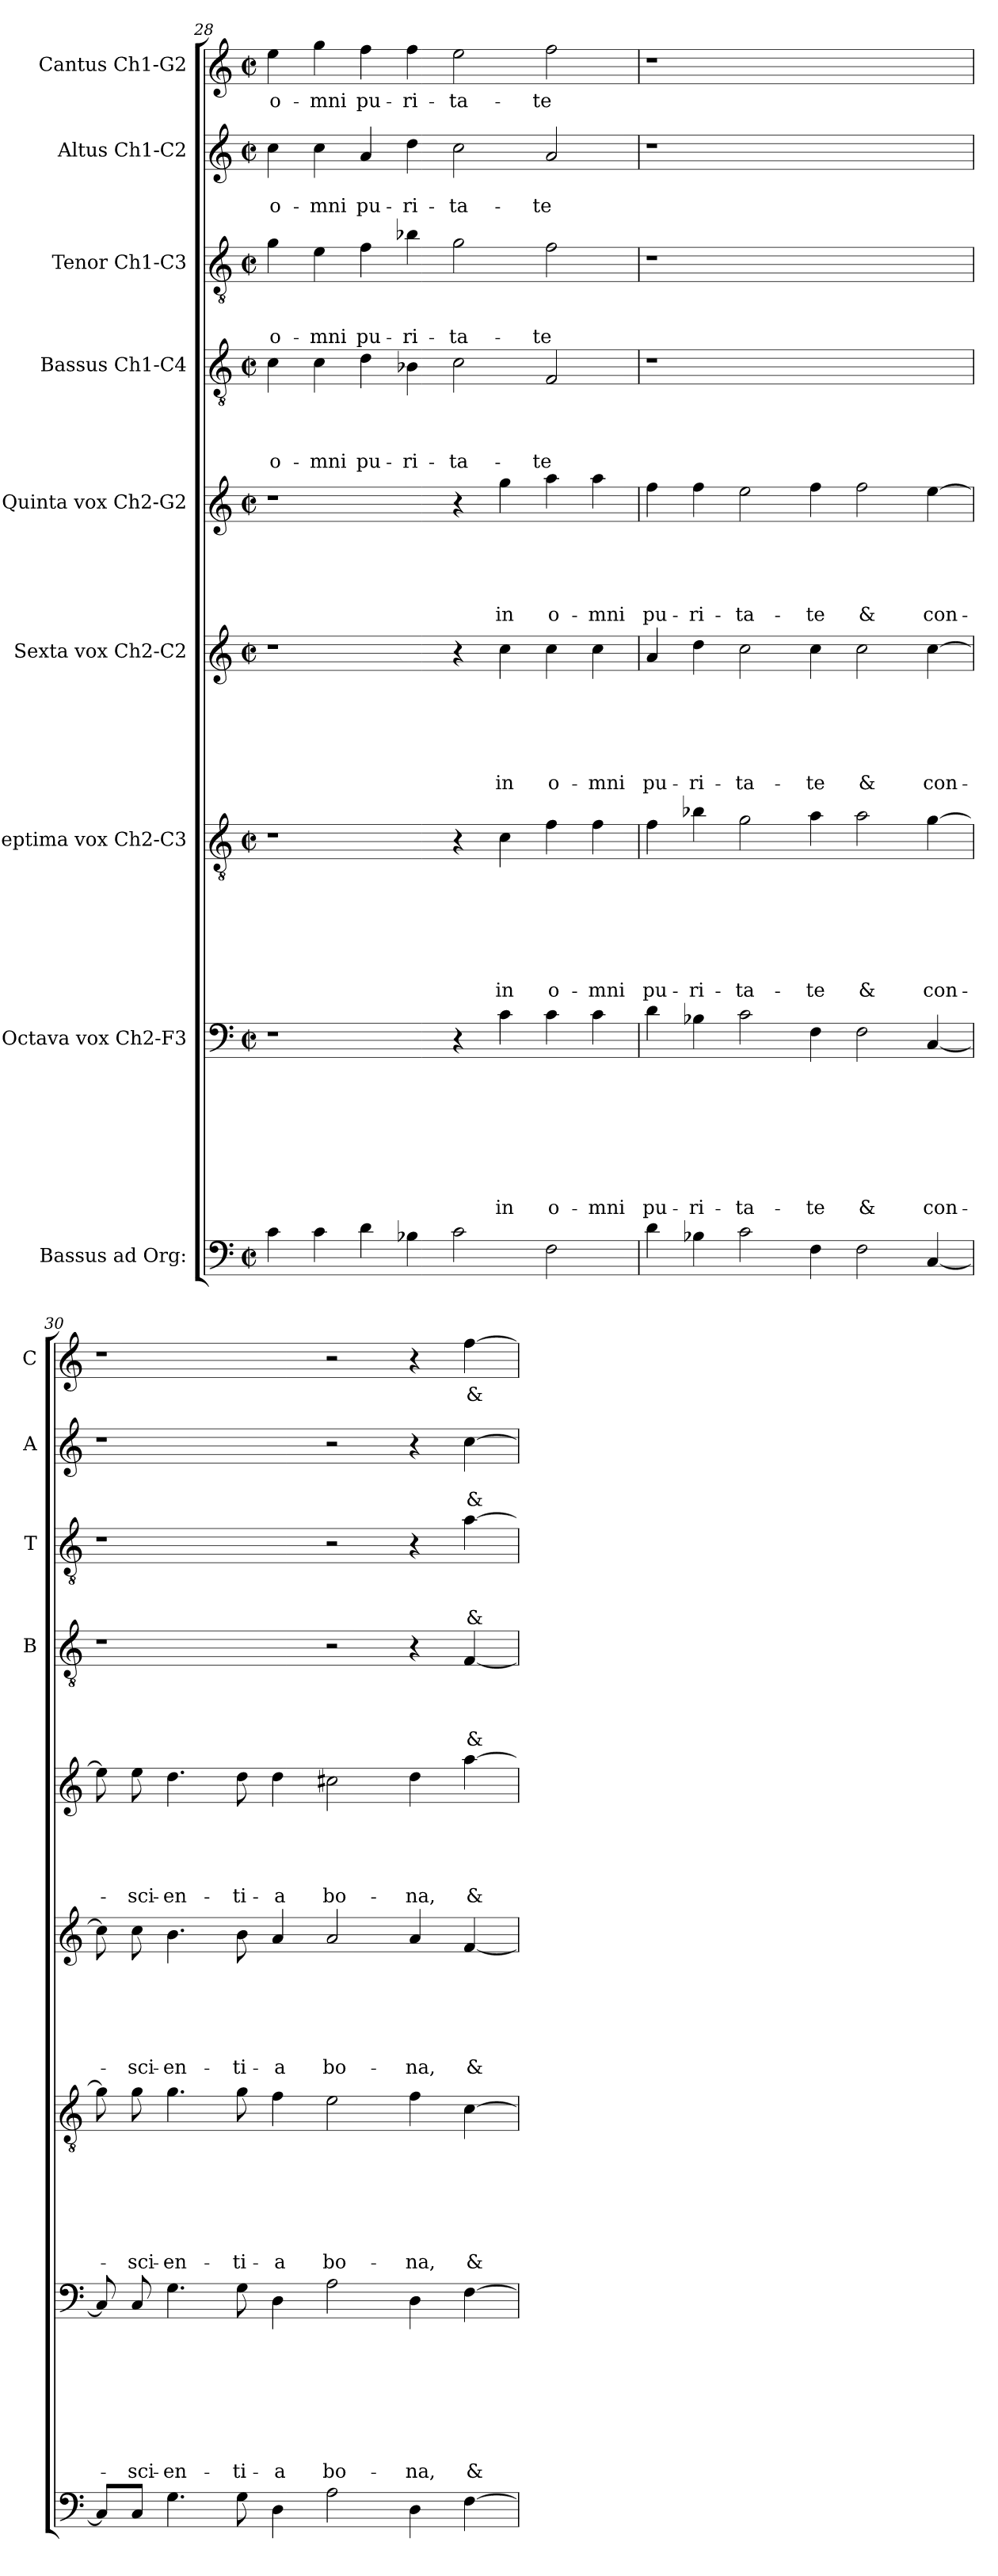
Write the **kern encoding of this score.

**kern	**kern	**text	**text	**text	**text	**text	**text	**text	**text	**kern	**text	**text	**text	**text	**text	**text	**text	**kern	**text	**text	**text	**text	**text	**text	**kern	**text	**text	**text	**text	**text	**kern	**text	**text	**text	**text	**kern	**text	**text	**text	**kern	**text	**text	**kern	**text
*part9	*part8	*part8	*part8	*part8	*part8	*part8	*part8	*part8	*part8	*part7	*part7	*part7	*part7	*part7	*part7	*part7	*part7	*part6	*part6	*part6	*part6	*part6	*part6	*part6	*part5	*part5	*part5	*part5	*part5	*part5	*part4	*part4	*part4	*part4	*part4	*part3	*part3	*part3	*part3	*part2	*part2	*part2	*part1	*part1
*staff9	*staff8	*staff8	*staff8	*staff8	*staff8	*staff8	*staff8	*staff8	*staff8	*staff7	*staff7	*staff7	*staff7	*staff7	*staff7	*staff7	*staff7	*staff6	*staff6	*staff6	*staff6	*staff6	*staff6	*staff6	*staff5	*staff5	*staff5	*staff5	*staff5	*staff5	*staff4	*staff4	*staff4	*staff4	*staff4	*staff3	*staff3	*staff3	*staff3	*staff2	*staff2	*staff2	*staff1	*staff1
*I"Bassus ad Org:	*I"Octava vox Ch2-F3	*	*	*	*	*	*	*	*	*I"Septima vox Ch2-C3	*	*	*	*	*	*	*	*I"Sexta vox Ch2-C2	*	*	*	*	*	*	*I"Quinta vox Ch2-G2	*	*	*	*	*	*I"Bassus Ch1-C4	*	*	*	*	*I"Tenor Ch1-C3	*	*	*	*I"Altus Ch1-C2	*	*	*I"Cantus Ch1-G2	*
*	*	*	*	*	*	*	*	*	*	*	*	*	*	*	*	*	*	*	*	*	*	*	*	*	*	*	*	*	*	*	*I'B	*	*	*	*	*I'T	*	*	*	*I'A	*	*	*I'C	*
*clefF4	*clefF4	*	*	*	*	*	*	*	*	*clefGv2	*	*	*	*	*	*	*	*clefG2	*	*	*	*	*	*	*clefG2	*	*	*	*	*	*clefGv2	*	*	*	*	*clefGv2	*	*	*	*clefG2	*	*	*clefG2	*
*k[]	*k[]	*	*	*	*	*	*	*	*	*k[]	*	*	*	*	*	*	*	*k[]	*	*	*	*	*	*	*k[]	*	*	*	*	*	*k[]	*	*	*	*	*k[]	*	*	*	*k[]	*	*	*k[]	*
*C:	*C:	*	*	*	*	*	*	*	*	*C:	*	*	*	*	*	*	*	*C:	*	*	*	*	*	*	*C:	*	*	*	*	*	*C:	*	*	*	*	*C:	*	*	*	*C:	*	*	*C:	*
*M2/2	*M2/2	*	*	*	*	*	*	*	*	*M2/2	*	*	*	*	*	*	*	*M2/2	*	*	*	*	*	*	*M2/2	*	*	*	*	*	*M2/2	*	*	*	*	*M2/2	*	*	*	*M2/2	*	*	*M2/2	*
*met(c|)	*met(c|)	*	*	*	*	*	*	*	*	*met(c|)	*	*	*	*	*	*	*	*met(c|)	*	*	*	*	*	*	*met(c|)	*	*	*	*	*	*met(c|)	*	*	*	*	*met(c|)	*	*	*	*met(c|)	*	*	*met(c|)	*
=28	=28	=28	=28	=28	=28	=28	=28	=28	=28	=28	=28	=28	=28	=28	=28	=28	=28	=28	=28	=28	=28	=28	=28	=28	=28	=28	=28	=28	=28	=28	=28	=28	=28	=28	=28	=28	=28	=28	=28	=28	=28	=28	=28	=28
!	!	!	!	!	!	!	!	!	!	!	!	!	!	!	!	!	!	!	!	!	!	!	!	!	!	!	!	!	!	!	!	!	!	!	!LO:LY:b	!	!	!	!LO:LY:b	!	!	!LO:LY:b	!	!LO:LY:b
4c\	1r	.	.	.	.	.	.	.	.	1r	.	.	.	.	.	.	.	1r	.	.	.	.	.	.	1r	.	.	.	.	.	4c\	.	.	.	o-	4g\	.	.	o-	4cc\	.	o-	4ee\	o-
!	!	!	!	!	!	!	!	!	!	!	!	!	!	!	!	!	!	!	!	!	!	!	!	!	!	!	!	!	!	!	!	!	!	!	!LO:LY:b	!	!	!	!LO:LY:b	!	!	!LO:LY:b	!	!LO:LY:b
4c\	.	.	.	.	.	.	.	.	.	.	.	.	.	.	.	.	.	.	.	.	.	.	.	.	.	.	.	.	.	.	4c\	.	.	.	-mni	4e\	.	.	-mni	4cc\	.	-mni	4gg\	-mni
!	!	!	!	!	!	!	!	!	!	!	!	!	!	!	!	!	!	!	!	!	!	!	!	!	!	!	!	!	!	!	!	!	!	!	!LO:LY:b	!	!	!	!LO:LY:b	!	!	!LO:LY:b	!	!LO:LY:b
4d\	.	.	.	.	.	.	.	.	.	.	.	.	.	.	.	.	.	.	.	.	.	.	.	.	.	.	.	.	.	.	4d\	.	.	.	pu-	4f\	.	.	pu-	4a/	.	pu-	4ff\	pu-
!	!	!	!	!	!	!	!	!	!	!	!	!	!	!	!	!	!	!	!	!	!	!	!	!	!	!	!	!	!	!	!	!	!	!	!LO:LY:b	!	!	!	!LO:LY:b	!	!	!LO:LY:b	!	!LO:LY:b
4B-X\	.	.	.	.	.	.	.	.	.	.	.	.	.	.	.	.	.	.	.	.	.	.	.	.	.	.	.	.	.	.	4B-X\	.	.	.	-ri-	4b-X\	.	.	-ri-	4dd\	.	-ri-	4ff\	-ri-
!	!	!	!	!	!	!	!	!	!	!	!	!	!	!	!	!	!	!	!	!	!	!	!	!	!	!	!	!	!	!	!	!	!	!	!LO:LY:b	!	!	!	!LO:LY:b	!	!	!LO:LY:b	!	!LO:LY:b
2c\	4r	.	.	.	.	.	.	.	.	4r	.	.	.	.	.	.	.	4r	.	.	.	.	.	.	4r	.	.	.	.	.	2c\	.	.	.	-ta-	2g\	.	.	-ta-	2cc\	.	-ta-	2ee\	-ta-
!	!	!	!	!	!	!	!	!	!LO:LY:b	!	!	!	!	!	!	!	!LO:LY:b	!	!	!	!	!	!	!LO:LY:b	!	!	!	!	!	!LO:LY:b	!	!	!	!	!	!	!	!	!	!	!	!	!	!
.	4c\	.	.	.	.	.	.	.	in	4c\	.	.	.	.	.	.	in	4cc\	.	.	.	.	.	in	4gg\	.	.	.	.	in	.	.	.	.	.	.	.	.	.	.	.	.	.	.
!	!	!	!	!	!	!	!	!	!LO:LY:b	!	!	!	!	!	!	!	!LO:LY:b	!	!	!	!	!	!	!LO:LY:b	!	!	!	!	!	!LO:LY:b	!	!	!	!	!LO:LY:b	!	!	!	!LO:LY:b	!	!	!LO:LY:b	!	!LO:LY:b
2F\	4c\	.	.	.	.	.	.	.	o-	4f\	.	.	.	.	.	.	o-	4cc\	.	.	.	.	.	o-	4aa\	.	.	.	.	o-	2F/	.	.	.	-te	2f\	.	.	-te	2a/	.	-te	2ff\	-te
!	!	!	!	!	!	!	!	!	!LO:LY:b	!	!	!	!	!	!	!	!LO:LY:b	!	!	!	!	!	!	!LO:LY:b	!	!	!	!	!	!LO:LY:b	!	!	!	!	!	!	!	!	!	!	!	!	!	!
.	4c\	.	.	.	.	.	.	.	-mni	4f\	.	.	.	.	.	.	-mni	4cc\	.	.	.	.	.	-mni	4aa\	.	.	.	.	-mni	.	.	.	.	.	.	.	.	.	.	.	.	.	.
!!LO:PB:g=z
=29	=29	=29	=29	=29	=29	=29	=29	=29	=29	=29	=29	=29	=29	=29	=29	=29	=29	=29	=29	=29	=29	=29	=29	=29	=29	=29	=29	=29	=29	=29	=29	=29	=29	=29	=29	=29	=29	=29	=29	=29	=29	=29	=29	=29
!	!	!	!	!	!	!	!	!	!LO:LY:b	!	!	!	!	!	!	!	!LO:LY:b	!	!	!	!	!	!	!LO:LY:b	!	!	!	!	!	!LO:LY:b	!	!	!	!	!	!	!	!	!	!	!	!	!	!
4d\	4d\	.	.	.	.	.	.	.	pu-	4f\	.	.	.	.	.	.	pu-	4a/	.	.	.	.	.	pu-	4ff\	.	.	.	.	pu-	1r	.	.	.	.	1r	.	.	.	1r	.	.	1r	.
!	!	!	!	!	!	!	!	!	!LO:LY:b	!	!	!	!	!	!	!	!LO:LY:b	!	!	!	!	!	!	!LO:LY:b	!	!	!	!	!	!LO:LY:b	!	!	!	!	!	!	!	!	!	!	!	!	!	!
4B-X\	4B-X\	.	.	.	.	.	.	.	-ri-	4b-X\	.	.	.	.	.	.	-ri-	4dd\	.	.	.	.	.	-ri-	4ff\	.	.	.	.	-ri-	.	.	.	.	.	.	.	.	.	.	.	.	.	.
!	!	!	!	!	!	!	!	!	!LO:LY:b	!	!	!	!	!	!	!	!LO:LY:b	!	!	!	!	!	!	!LO:LY:b	!	!	!	!	!	!LO:LY:b	!	!	!	!	!	!	!	!	!	!	!	!	!	!
2c\	2c\	.	.	.	.	.	.	.	-ta-	2g\	.	.	.	.	.	.	-ta-	2cc\	.	.	.	.	.	-ta-	2ee\	.	.	.	.	-ta-	.	.	.	.	.	.	.	.	.	.	.	.	.	.
!	!	!	!	!	!	!	!	!	!LO:LY:b	!	!	!	!	!	!	!	!LO:LY:b	!	!	!	!	!	!	!LO:LY:b	!	!	!	!	!	!LO:LY:b	!	!	!	!	!	!	!	!	!	!	!	!	!	!
4F\	4F\	.	.	.	.	.	.	.	-te	4a\	.	.	.	.	.	.	-te	4cc\	.	.	.	.	.	-te	4ff\	.	.	.	.	-te	1ryy	.	.	.	.	1ryy	.	.	.	1ryy	.	.	1ryy	.
!	!	!	!	!	!	!	!	!	!LO:LY:b	!	!	!	!	!	!	!	!LO:LY:b	!	!	!	!	!	!	!LO:LY:b	!	!	!	!	!	!LO:LY:b	!	!	!	!	!	!	!	!	!	!	!	!	!	!
2F\	2F\	.	.	.	.	.	.	.	&	2a\	.	.	.	.	.	.	&	2cc\	.	.	.	.	.	&	2ff\	.	.	.	.	&	.	.	.	.	.	.	.	.	.	.	.	.	.	.
!	!	!	!	!	!	!	!	!	!LO:LY:b	!	!	!	!	!	!	!	!LO:LY:b	!	!	!	!	!	!	!LO:LY:b	!	!	!	!	!	!LO:LY:b	!	!	!	!	!	!	!	!	!	!	!	!	!	!
[4C/	[4C/	.	.	.	.	.	.	.	con-	[4g\	.	.	.	.	.	.	con-	[4cc\	.	.	.	.	.	con-	[4ee\	.	.	.	.	con-	.	.	.	.	.	.	.	.	.	.	.	.	.	.
=30	=30	=30	=30	=30	=30	=30	=30	=30	=30	=30	=30	=30	=30	=30	=30	=30	=30	=30	=30	=30	=30	=30	=30	=30	=30	=30	=30	=30	=30	=30	=30	=30	=30	=30	=30	=30	=30	=30	=30	=30	=30	=30	=30	=30
8C/L]	8C/]	.	.	.	.	.	.	.	.	8g\]	.	.	.	.	.	.	.	8cc\]	.	.	.	.	.	.	8ee\]	.	.	.	.	.	1r	.	.	.	.	1r	.	.	.	1r	.	.	1r	.
!	!	!	!	!	!	!	!	!	!LO:LY:b	!	!	!	!	!	!	!	!LO:LY:b	!	!	!	!	!	!	!LO:LY:b	!	!	!	!	!	!LO:LY:b	!	!	!	!	!	!	!	!	!	!	!	!	!	!
8C/J	8C/	.	.	.	.	.	.	.	-sci-	8g\	.	.	.	.	.	.	-sci-	8cc\	.	.	.	.	.	-sci-	8ee\	.	.	.	.	-sci-	.	.	.	.	.	.	.	.	.	.	.	.	.	.
!	!	!	!	!	!	!	!	!	!LO:LY:b	!	!	!	!	!	!	!	!LO:LY:b	!	!	!	!	!	!	!LO:LY:b	!	!	!	!	!	!LO:LY:b	!	!	!	!	!	!	!	!	!	!	!	!	!	!
4.G\	4.G\	.	.	.	.	.	.	.	-en-	4.g\	.	.	.	.	.	.	-en-	4.b\	.	.	.	.	.	-en-	4.dd\	.	.	.	.	-en-	.	.	.	.	.	.	.	.	.	.	.	.	.	.
!	!	!	!	!	!	!	!	!	!LO:LY:b	!	!	!	!	!	!	!	!LO:LY:b	!	!	!	!	!	!	!LO:LY:b	!	!	!	!	!	!LO:LY:b	!	!	!	!	!	!	!	!	!	!	!	!	!	!
8G\	8G\	.	.	.	.	.	.	.	-ti-	8g\	.	.	.	.	.	.	-ti-	8b\	.	.	.	.	.	-ti-	8dd\	.	.	.	.	-ti-	.	.	.	.	.	.	.	.	.	.	.	.	.	.
!	!	!	!	!	!	!	!	!	!LO:LY:b	!	!	!	!	!	!	!	!LO:LY:b	!	!	!	!	!	!	!LO:LY:b	!	!	!	!	!	!LO:LY:b	!	!	!	!	!	!	!	!	!	!	!	!	!	!
4D\	4D\	.	.	.	.	.	.	.	-a	4f\	.	.	.	.	.	.	-a	4a/	.	.	.	.	.	-a	4dd\	.	.	.	.	-a	.	.	.	.	.	.	.	.	.	.	.	.	.	.
!	!	!	!	!	!	!	!	!	!LO:LY:b	!	!	!	!	!	!	!	!LO:LY:b	!	!	!	!	!	!	!LO:LY:b	!	!	!	!	!	!LO:LY:b	!	!	!	!	!	!	!	!	!	!	!	!	!	!
2A\	2A\	.	.	.	.	.	.	.	bo-	2e\	.	.	.	.	.	.	bo-	2a/	.	.	.	.	.	bo-	2cc#X\	.	.	.	.	bo-	2r	.	.	.	.	2r	.	.	.	2r	.	.	2r	.
!	!	!	!	!	!	!	!	!	!LO:LY:b	!	!	!	!	!	!	!	!LO:LY:b	!	!	!	!	!	!	!LO:LY:b	!	!	!	!	!	!LO:LY:b	!	!	!	!	!	!	!	!	!	!	!	!	!	!
4D\	4D\	.	.	.	.	.	.	.	-na,	4f\	.	.	.	.	.	.	-na,	4a/	.	.	.	.	.	-na,	4dd\	.	.	.	.	-na,	4r	.	.	.	.	4r	.	.	.	4r	.	.	4r	.
!	!	!	!	!	!	!	!	!	!LO:LY:b	!	!	!	!	!	!	!	!LO:LY:b	!	!	!	!	!	!	!LO:LY:b	!	!	!	!	!	!LO:LY:b	!	!	!	!	!LO:LY:b	!	!	!	!LO:LY:b	!	!	!LO:LY:b	!	!LO:LY:b
[4F\	[4F\	.	.	.	.	.	.	.	&	[4c\	.	.	.	.	.	.	&	[4f/	.	.	.	.	.	&	[4aa\	.	.	.	.	&	[4F/	.	.	.	&	[4a\	.	.	&	[4cc\	.	&	[4ff\	&
=	=	=	=	=	=	=	=	=	=	=	=	=	=	=	=	=	=	=	=	=	=	=	=	=	=	=	=	=	=	=	=	=	=	=	=	=	=	=	=	=	=	=	=	=
*-	*-	*-	*-	*-	*-	*-	*-	*-	*-	*-	*-	*-	*-	*-	*-	*-	*-	*-	*-	*-	*-	*-	*-	*-	*-	*-	*-	*-	*-	*-	*-	*-	*-	*-	*-	*-	*-	*-	*-	*-	*-	*-	*-	*-
